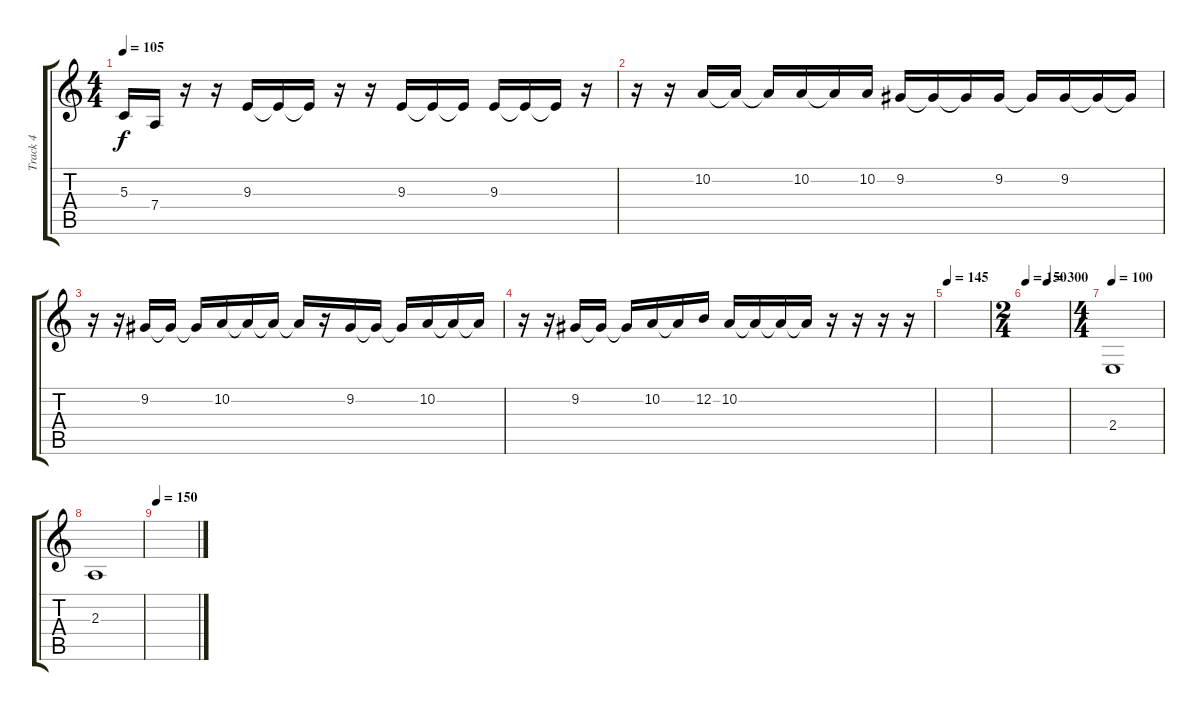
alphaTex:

\track ("Track 4" "Track 4") {instrument trumpet}
\staff {score tabs}
\tuning (E4 B3 G3 D3 A2 E2) {hide}
\ts (4 4)
\tempo 105
\clef g2
\ks c
5.3.16{dy f} 7.4.16 r.16 r.16 9.3.16 9.3{t}.16 9.3{t}.16 r.16 r.16 9.3.16 9.3{t}.16 9.3{t}.16 9.3.16 9.3{t}.16 9.3{t}.16 r.16 |
r.16 r.16 10.2.16 10.2{t}.16 10.2{t}.16 10.2.16 10.2{t}.16 10.2.16 9.2.16 9.2{t}.16 9.2{t}.16 9.2.16 9.2{t}.16 9.2.16 9.2{t}.16 9.2{t}.16 |
r.16 r.16 9.2.16 9.2{t}.16 9.2{t}.16 10.2.16 10.2{t}.16 10.2{t}.16 10.2{t}.16 r.16 9.2.16 9.2{t}.16 9.2{t}.16 10.2.16 10.2{t}.16 10.2{t}.16 |
r.16 r.16 9.2.16 9.2{t}.16 9.2{t}.16 10.2.16 10.2{t}.16 12.2.16 10.2.16 10.2{t}.16 10.2{t}.16 10.2{t}.16 r.16 r.16 r.16 r.16 |
\tempo 145
|
\ts (2 4)
\tempo 150
\tempo (300 0.5)
|
\ts (4 4)
\tempo 100
2.4.1 |
2.3.1 |
\tempo 150
